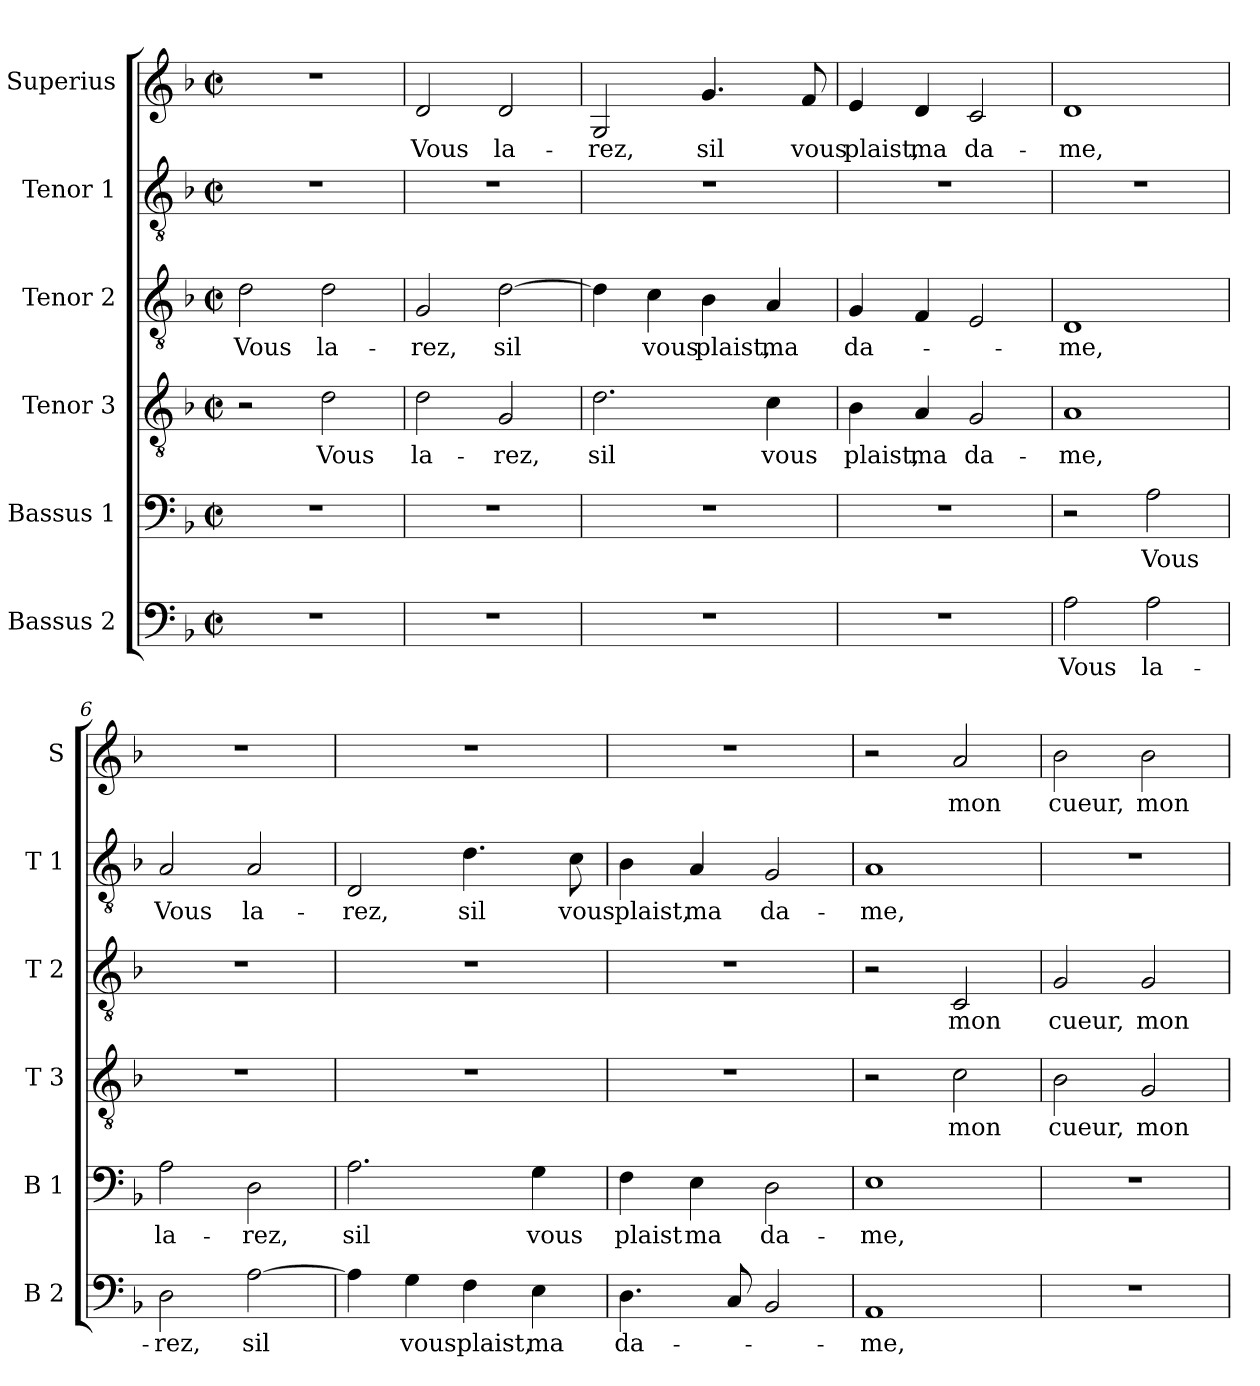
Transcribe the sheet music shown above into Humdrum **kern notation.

**kern	**text	**kern	**text	**kern	**text	**kern	**text	**kern	**text	**kern	**text
*part6	*part6	*part5	*part5	*part4	*part4	*part3	*part3	*part2	*part2	*part1	*part1
*staff6	*staff6	*staff5	*staff5	*staff4	*staff4	*staff3	*staff3	*staff2	*staff2	*staff1	*staff1
*I"Bassus 2	*	*I"Bassus 1	*	*I"Tenor 3	*	*I"Tenor 2	*	*I"Tenor 1	*	*I"Superius	*
*I'B 2	*	*I'B 1	*	*I'T 3	*	*I'T 2	*	*I'T 1	*	*I'S	*
*clefF4	*	*clefF4	*	*clefGv2	*	*clefGv2	*	*clefGv2	*	*clefG2	*
*k[b-]	*	*k[b-]	*	*k[b-]	*	*k[b-]	*	*k[b-]	*	*k[b-]	*
*F:	*	*F:	*	*F:	*	*F:	*	*F:	*	*F:	*
*M2/2	*	*M2/2	*	*M2/2	*	*M2/2	*	*M2/2	*	*M2/2	*
*met(c|)	*	*met(c|)	*	*met(c|)	*	*met(c|)	*	*met(c|)	*	*met(c|)	*
*MM120	*	*MM120	*	*MM120	*	*MM120	*	*MM120	*	*MM120	*
=1	=1	=1	=1	=1	=1	=1	=1	=1	=1	=1	=1
!	!	!	!	!	!	!	!LO:LY:b	!	!	!	!
1r	.	1r	.	2r	.	2d\	Vous	1r	.	1r	.
!	!	!	!	!	!LO:LY:b	!	!LO:LY:b	!	!	!	!
.	.	.	.	2d\	Vous	2d\	la-	.	.	.	.
=2	=2	=2	=2	=2	=2	=2	=2	=2	=2	=2	=2
!	!	!	!	!	!LO:LY:b	!	!LO:LY:b	!	!	!	!LO:LY:b
1r	.	1r	.	2d\	la-	2G/	-rez,	1r	.	2d/	Vous
!	!	!	!	!	!LO:LY:b	!	!LO:LY:b	!	!	!	!LO:LY:b
.	.	.	.	2G/	-rez,	[2d\	sil	.	.	2d/	la-
=3	=3	=3	=3	=3	=3	=3	=3	=3	=3	=3	=3
!	!	!	!	!	!LO:LY:b	!	!	!	!	!	!LO:LY:b
1r	.	1r	.	2.d\	sil	4d\]	.	1r	.	2G/	-rez,
!	!	!	!	!	!	!	!LO:LY:b	!	!	!	!
.	.	.	.	.	.	4c\	vous	.	.	.	.
!	!	!	!	!	!	!	!LO:LY:b	!	!	!	!LO:LY:b
.	.	.	.	.	.	4B-\	plaist,	.	.	4.g/	sil
!	!	!	!	!	!LO:LY:b	!	!LO:LY:b	!	!	!	!
.	.	.	.	4c\	vous	4A/	ma	.	.	.	.
!	!	!	!	!	!	!	!	!	!	!	!LO:LY:b
.	.	.	.	.	.	.	.	.	.	8f/	vous
=4	=4	=4	=4	=4	=4	=4	=4	=4	=4	=4	=4
!	!	!	!	!	!LO:LY:b	!	!LO:LY:b	!	!	!	!LO:LY:b
1r	.	1r	.	4B-\	plaist,	4G/	da-	1r	.	4e/	plaist,
!	!	!	!	!	!LO:LY:b	!	!	!	!	!	!LO:LY:b
.	.	.	.	4A/	ma	4F/	.	.	.	4d/	ma
!	!	!	!	!	!LO:LY:b	!	!	!	!	!	!LO:LY:b
.	.	.	.	2G/	da-	2E/	.	.	.	2c/	da-
=5	=5	=5	=5	=5	=5	=5	=5	=5	=5	=5	=5
!	!LO:LY:b	!	!	!	!LO:LY:b	!	!LO:LY:b	!	!	!	!LO:LY:b
2A\	Vous	2r	.	1A	-me,	1D	-me,	1r	.	1d	-me,
!	!LO:LY:b	!	!LO:LY:b	!	!	!	!	!	!	!	!
2A\	la-	2A\	Vous	.	.	.	.	.	.	.	.
=6	=6	=6	=6	=6	=6	=6	=6	=6	=6	=6	=6
!	!LO:LY:b	!	!LO:LY:b	!	!	!	!	!	!LO:LY:b	!	!
2D\	-rez,	2A\	la-	1r	.	1r	.	2A/	Vous	1r	.
!	!LO:LY:b	!	!LO:LY:b	!	!	!	!	!	!LO:LY:b	!	!
[2A\	sil	2D\	-rez,	.	.	.	.	2A/	la-	.	.
!!LO:PB:g=z
=7	=7	=7	=7	=7	=7	=7	=7	=7	=7	=7	=7
!	!	!	!LO:LY:b	!	!	!	!	!	!LO:LY:b	!	!
4A\]	.	2.A\	sil	1r	.	1r	.	2D/	-rez,	1r	.
!	!LO:LY:b	!	!	!	!	!	!	!	!	!	!
4G\	vous	.	.	.	.	.	.	.	.	.	.
!	!LO:LY:b	!	!	!	!	!	!	!	!LO:LY:b	!	!
4F\	plaist,	.	.	.	.	.	.	4.d\	sil	.	.
!	!LO:LY:b	!	!LO:LY:b	!	!	!	!	!	!	!	!
4E\	ma	4G\	vous	.	.	.	.	.	.	.	.
!	!	!	!	!	!	!	!	!	!LO:LY:b	!	!
.	.	.	.	.	.	.	.	8c\	vous	.	.
=8	=8	=8	=8	=8	=8	=8	=8	=8	=8	=8	=8
!	!LO:LY:b	!	!LO:LY:b	!	!	!	!	!	!LO:LY:b	!	!
4.D\	da-	4F\	plaist	1r	.	1r	.	4B-\	plaist,	1r	.
!	!	!	!LO:LY:b	!	!	!	!	!	!LO:LY:b	!	!
.	.	4E\	ma	.	.	.	.	4A/	ma	.	.
8C/	.	.	.	.	.	.	.	.	.	.	.
!	!	!	!LO:LY:b	!	!	!	!	!	!LO:LY:b	!	!
2BB-/	.	2D\	da-	.	.	.	.	2G/	da-	.	.
=9	=9	=9	=9	=9	=9	=9	=9	=9	=9	=9	=9
!	!LO:LY:b	!	!LO:LY:b	!	!	!	!	!	!LO:LY:b	!	!
1AA	-me,	1E	-me,	2r	.	2r	.	1A	-me,	2r	.
!	!	!	!	!	!LO:LY:b	!	!LO:LY:b	!	!	!	!LO:LY:b
.	.	.	.	2c\	mon	2C/	mon	.	.	2a/	mon
=10	=10	=10	=10	=10	=10	=10	=10	=10	=10	=10	=10
!	!	!	!	!	!LO:LY:b	!	!LO:LY:b	!	!	!	!LO:LY:b
1r	.	1r	.	2B-\	cueur,	2G/	cueur,	1r	.	2b-\	cueur,
!	!	!	!	!	!LO:LY:b	!	!LO:LY:b	!	!	!	!LO:LY:b
.	.	.	.	2G/	mon	2G/	mon	.	.	2b-\	mon
=	=	=	=	=	=	=	=	=	=	=	=
*-	*-	*-	*-	*-	*-	*-	*-	*-	*-	*-	*-
